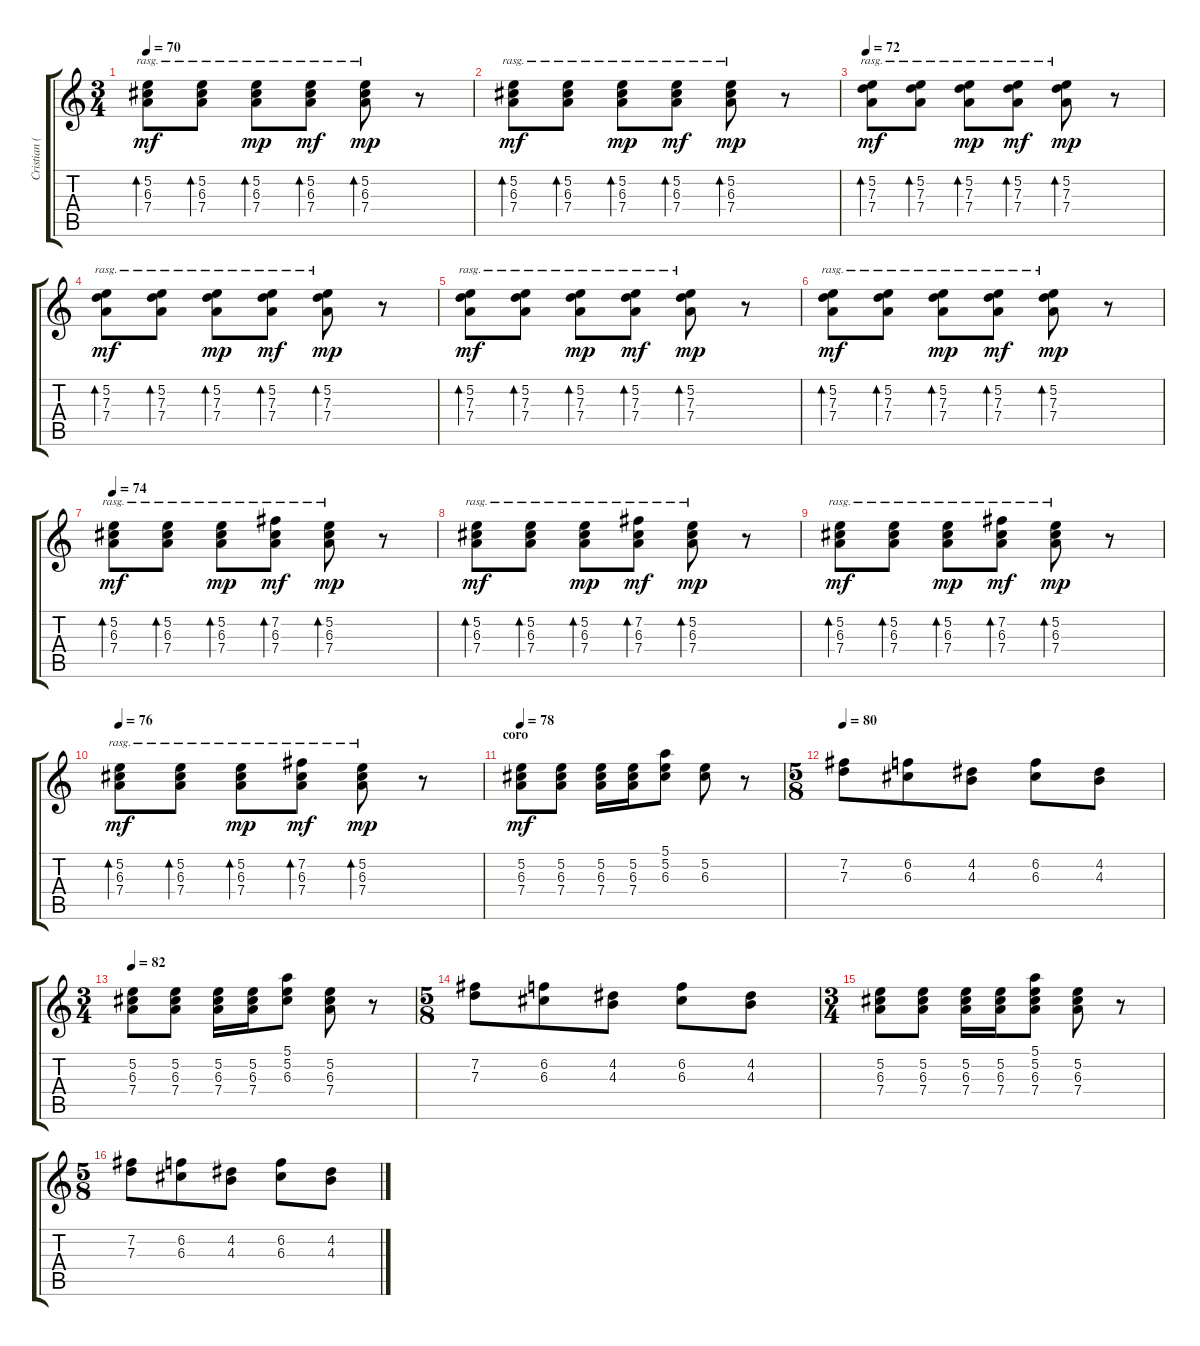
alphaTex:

\track ("Cristian (guitarra)" "Cristian (") {instrument acousticguitarsteel}
\staff {score tabs}
\tuning (E4 B3 G3 D3 A2 E2) {hide}
\ts (3 4)
\tempo 70
\clef g2
\ks c
(5.2 6.3 7.4).8{bd 30 rasg ii dy mf} (5.2 6.3 7.4).8{bd 30 rasg ii} (5.2 6.3 7.4).8{bd 30 rasg ii dy mp} (5.2 6.3 7.4).8{bd 30 rasg ii dy mf} (5.2 6.3 7.4).8{bd 30 rasg ii dy mp} r.8 |
(5.2 6.3 7.4).8{bd 30 rasg ii dy mf} (5.2 6.3 7.4).8{bd 30 rasg ii} (5.2 6.3 7.4).8{bd 30 rasg ii dy mp} (5.2 6.3 7.4).8{bd 30 rasg ii dy mf} (5.2 6.3 7.4).8{bd 30 rasg ii dy mp} r.8 |
\tempo 72
(5.2 7.3 7.4).8{bd 30 rasg ii dy mf} (5.2 7.3 7.4).8{bd 30 rasg ii} (5.2 7.3 7.4).8{bd 30 rasg ii dy mp} (5.2 7.3 7.4).8{bd 30 rasg ii dy mf} (5.2 7.3 7.4).8{bd 30 rasg ii dy mp} r.8 |
(5.2 7.3 7.4).8{bd 30 rasg ii dy mf} (5.2 7.3 7.4).8{bd 30 rasg ii} (5.2 7.3 7.4).8{bd 30 rasg ii dy mp} (5.2 7.3 7.4).8{bd 30 rasg ii dy mf} (5.2 7.3 7.4).8{bd 30 rasg ii dy mp} r.8 |
(5.2 7.3 7.4).8{bd 30 rasg ii dy mf} (5.2 7.3 7.4).8{bd 30 rasg ii} (5.2 7.3 7.4).8{bd 30 rasg ii dy mp} (5.2 7.3 7.4).8{bd 30 rasg ii dy mf} (5.2 7.3 7.4).8{bd 30 rasg ii dy mp} r.8 |
(5.2 7.3 7.4).8{bd 30 rasg ii dy mf} (5.2 7.3 7.4).8{bd 30 rasg ii} (5.2 7.3 7.4).8{bd 30 rasg ii dy mp} (5.2 7.3 7.4).8{bd 30 rasg ii dy mf} (5.2 7.3 7.4).8{bd 30 rasg ii dy mp} r.8 |
\tempo 74
(5.2 6.3 7.4).8{bd 30 rasg ii dy mf} (5.2 6.3 7.4).8{bd 30 rasg ii} (5.2 6.3 7.4).8{bd 30 rasg ii dy mp} (7.2 6.3 7.4).8{bd 30 rasg ii dy mf} (5.2 6.3 7.4).8{bd 30 rasg ii dy mp} r.8 |
(5.2 6.3 7.4).8{bd 30 rasg ii dy mf} (5.2 6.3 7.4).8{bd 30 rasg ii} (5.2 6.3 7.4).8{bd 30 rasg ii dy mp} (7.2 6.3 7.4).8{bd 30 rasg ii dy mf} (5.2 6.3 7.4).8{bd 30 rasg ii dy mp} r.8 |
(5.2 6.3 7.4).8{bd 30 rasg ii dy mf} (5.2 6.3 7.4).8{bd 30 rasg ii} (5.2 6.3 7.4).8{bd 30 rasg ii dy mp} (7.2 6.3 7.4).8{bd 30 rasg ii dy mf} (5.2 6.3 7.4).8{bd 30 rasg ii dy mp} r.8 |
\tempo 76
(5.2 6.3 7.4).8{bd 30 rasg ii dy mf} (5.2 6.3 7.4).8{bd 30 rasg ii} (5.2 6.3 7.4).8{bd 30 rasg ii dy mp} (7.2 6.3 7.4).8{bd 30 rasg ii dy mf} (5.2 6.3 7.4).8{bd 30 rasg ii dy mp} r.8 |
\section ("" "coro")
\tempo 78
(5.2 6.3 7.4).8{dy mf volume 12 instrument acousticguitarsteel} (5.2 6.3 7.4).8 (5.2 6.3 7.4).16 (5.2 6.3 7.4).16 (5.1 5.2 6.3).8 (5.2 6.3).8 r.8 |
\ts (5 8)
\tempo 80
(7.2 7.3).8 (6.2 6.3).8 (4.2 4.3).8 (6.2 6.3).8 (4.2 4.3).8 |
\ts (3 4)
\tempo 82
(5.2 6.3 7.4).8 (5.2 6.3 7.4).8 (5.2 6.3 7.4).16 (5.2 6.3 7.4).16 (5.1 5.2 6.3).8 (5.2 6.3 7.4).8 r.8 |
\ts (5 8)
(7.2 7.3).8 (6.2 6.3).8 (4.2 4.3).8 (6.2 6.3).8 (4.2 4.3).8 |
\ts (3 4)
(5.2 6.3 7.4).8 (5.2 6.3 7.4).8 (5.2 6.3 7.4).16 (5.2 6.3 7.4).16 (5.1 5.2 6.3 7.4).8 (5.2 6.3 7.4).8 r.8 |
\ts (5 8)
(7.2 7.3).8 (6.2 6.3).8 (4.2 4.3).8 (6.2 6.3).8 (4.2 4.3).8
